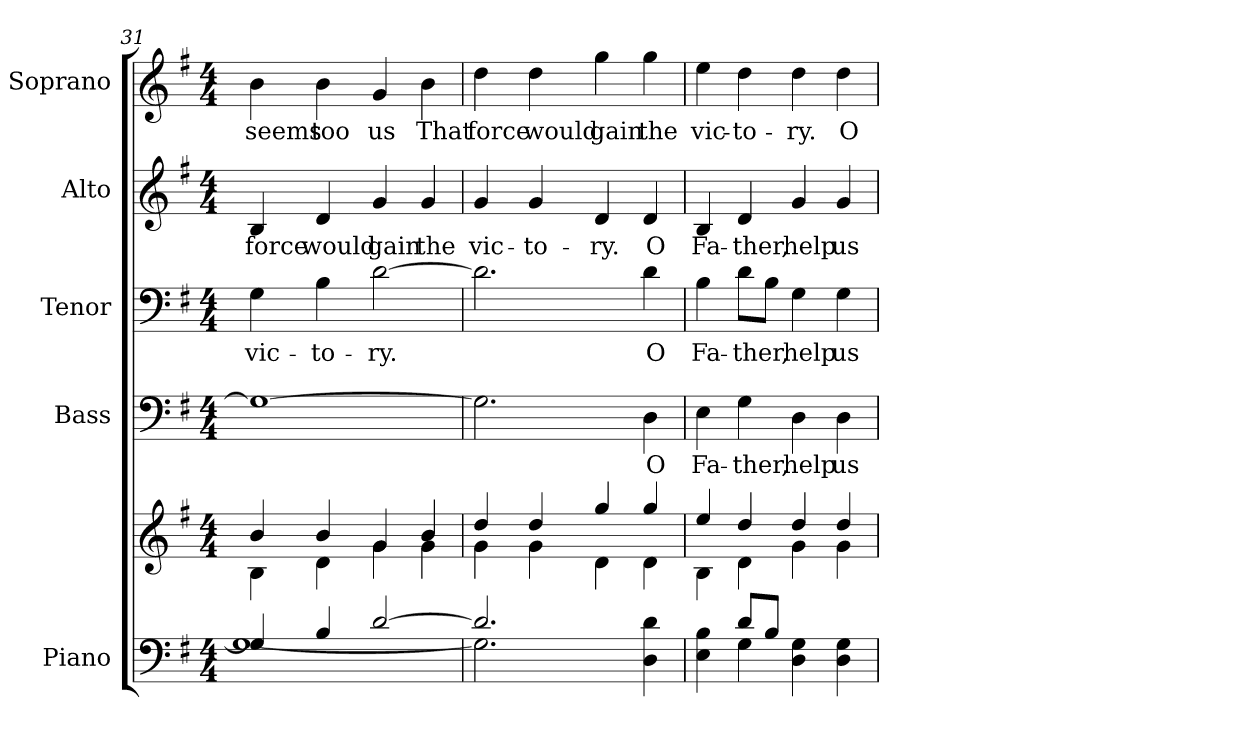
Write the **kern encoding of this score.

**kern	**kern	**kern	**text	**kern	**text	**kern	**text	**kern	**text
*part5	*part5	*part4	*part4	*part3	*part3	*part2	*part2	*part1	*part1
*staff6	*staff5	*staff4	*staff4	*staff3	*staff3	*staff2	*staff2	*staff1	*staff1
*I"Piano	*	*I"Bass	*	*I"Tenor	*	*I"Alto	*	*I"Soprano	*
*I'Pno.	*	*I'B.	*	*I'T.	*	*I'A.	*	*I'S.	*
*clefF4	*clefG2	*clefF4	*	*clefF4	*	*clefG2	*	*clefG2	*
*k[f#]	*k[f#]	*k[f#]	*	*k[f#]	*	*k[f#]	*	*k[f#]	*
*G:	*G:	*G:	*	*G:	*	*G:	*	*G:	*
*M4/4	*M4/4	*M4/4	*	*M4/4	*	*M4/4	*	*M4/4	*
=31	=31	=31	=31	=31	=31	=31	=31	=31	=31
*^	*^	*	*	*	*	*	*	*	*
!	!	!	!	!	!	!	!LO:LY:b:color=#000000	!	!	!	!
!	!	!	!	!	!	!	!	!	!LO:LY:b:color=#000000	!	!
!	!	!	!	!	!	!	!	!	!	!	!LO:LY:b:color=#000000
4Gi/]	[<1Gi	4bi/	4Bi\	1Gi_>	.	4Gi\	vic-	4Bi/	force	4bi\	seems
!	!	!	!	!	!	!	!LO:LY:b:color=#000000	!	!	!	!
!	!	!	!	!	!	!	!	!	!LO:LY:b:color=#000000	!	!
!	!	!	!	!	!	!	!	!	!	!	!LO:LY:b:color=#000000
4Bi/	.	4bi/	4di\	.	.	4Bi\	-to-	4di/	would	4bi\	too
!	!	!	!	!	!	!	!LO:LY:b:color=#000000	!	!	!	!
!	!	!	!	!	!	!	!	!	!LO:LY:b:color=#000000	!	!
!	!	!	!	!	!	!	!	!	!	!	!LO:LY:b:color=#000000
[>2di/	.	4gi/	4gi\	.	.	[>2di\	-ry.	4gi/	gain	4gi/	us
!	!	!	!	!	!	!	!	!	!LO:LY:b:color=#000000	!	!
!	!	!	!	!	!	!	!	!	!	!	!LO:LY:b:color=#000000
.	.	4bi/	4gi\	.	.	.	.	4gi/	the	4bi\	That
!!LO:PB:g=z
=32	=32	=32	=32	=32	=32	=32	=32	=32	=32	=32	=32
!	!	!	!	!	!	!	!	!	!LO:LY:b:color=#000000	!	!
!	!	!	!	!	!	!	!	!	!	!	!LO:LY:b:color=#000000
2.di/]	2.Gi\]	4ddi/	4gi\	2.Gi\]	.	2.di\]	.	4gi/	vic-	4ddi\	force
!	!	!	!	!	!	!	!	!	!LO:LY:b:color=#000000	!	!
!	!	!	!	!	!	!	!	!	!	!	!LO:LY:b:color=#000000
.	.	4ddi/	4gi\	.	.	.	.	4gi/	-to-	4ddi\	would
!	!	!	!	!	!	!	!	!	!LO:LY:b:color=#000000	!	!
!	!	!	!	!	!	!	!	!	!	!	!LO:LY:b:color=#000000
.	.	4ggi/	4di\	.	.	.	.	4di/	-ry.	4ggi\	gain
!	!	!	!	!	!LO:LY:b:color=#000000	!	!	!	!	!	!
!	!	!	!	!	!	!	!LO:LY:b:color=#000000	!	!	!	!
!	!	!	!	!	!	!	!	!	!LO:LY:b:color=#000000	!	!
!	!	!	!	!	!	!	!	!	!	!	!LO:LY:b:color=#000000
4Di\ 4di	4ryy	4ggi/	4di\	4Di\	O	4di\	O	4di/	O	4ggi\	the
=33	=33	=33	=33	=33	=33	=33	=33	=33	=33	=33	=33
!	!	!	!	!	!LO:LY:b:color=#000000	!	!	!	!	!	!
!	!	!	!	!	!	!	!LO:LY:b:color=#000000	!	!	!	!
!	!	!	!	!	!	!	!	!	!LO:LY:b:color=#000000	!	!
!	!	!	!	!	!	!	!	!	!	!	!LO:LY:b:color=#000000
4Ei\ 4Bi	4ryy	4eei/	4Bi\	4Ei\	Fa-	4Bi\	Fa-	4Bi/	Fa-	4eei\	vic-
!	!	!	!	!	!LO:LY:b:color=#000000	!	!	!	!	!	!
!	!	!	!	!	!	!	!LO:LY:b:color=#000000	!	!	!	!
!	!	!	!	!	!	!	!	!	!LO:LY:b:color=#000000	!	!
!	!	!	!	!	!	!	!	!	!	!	!LO:LY:b:color=#000000
8di/L	4Gi\	4ddi/	4di\	4Gi\	-ther,	8di\L	-ther,	4di/	-ther,	4ddi\	-to-
8Bi/J	.	.	.	.	.	8Bi\J	.	.	.	.	.
!	!	!	!	!	!LO:LY:b:color=#000000	!	!	!	!	!	!
!	!	!	!	!	!	!	!LO:LY:b:color=#000000	!	!	!	!
!	!	!	!	!	!	!	!	!	!LO:LY:b:color=#000000	!	!
!	!	!	!	!	!	!	!	!	!	!	!LO:LY:b:color=#000000
4Di\ 4Gi	2ryy	4ddi/	4gi\	4Di\	help	4Gi\	help	4gi/	help	4ddi\	-ry.
!	!	!	!	!	!LO:LY:b:color=#000000	!	!	!	!	!	!
!	!	!	!	!	!	!	!LO:LY:b:color=#000000	!	!	!	!
!	!	!	!	!	!	!	!	!	!LO:LY:b:color=#000000	!	!
!	!	!	!	!	!	!	!	!	!	!	!LO:LY:b:color=#000000
4Di\ 4Gi	.	4ddi/	4gi\	4Di\	us	4Gi\	us	4gi/	us	4ddi\	O
*v	*v	*	*	*	*	*	*	*	*	*	*
*	*v	*v	*	*	*	*	*	*	*	*
=	=	=	=	=	=	=	=	=	=
*-	*-	*-	*-	*-	*-	*-	*-	*-	*-
